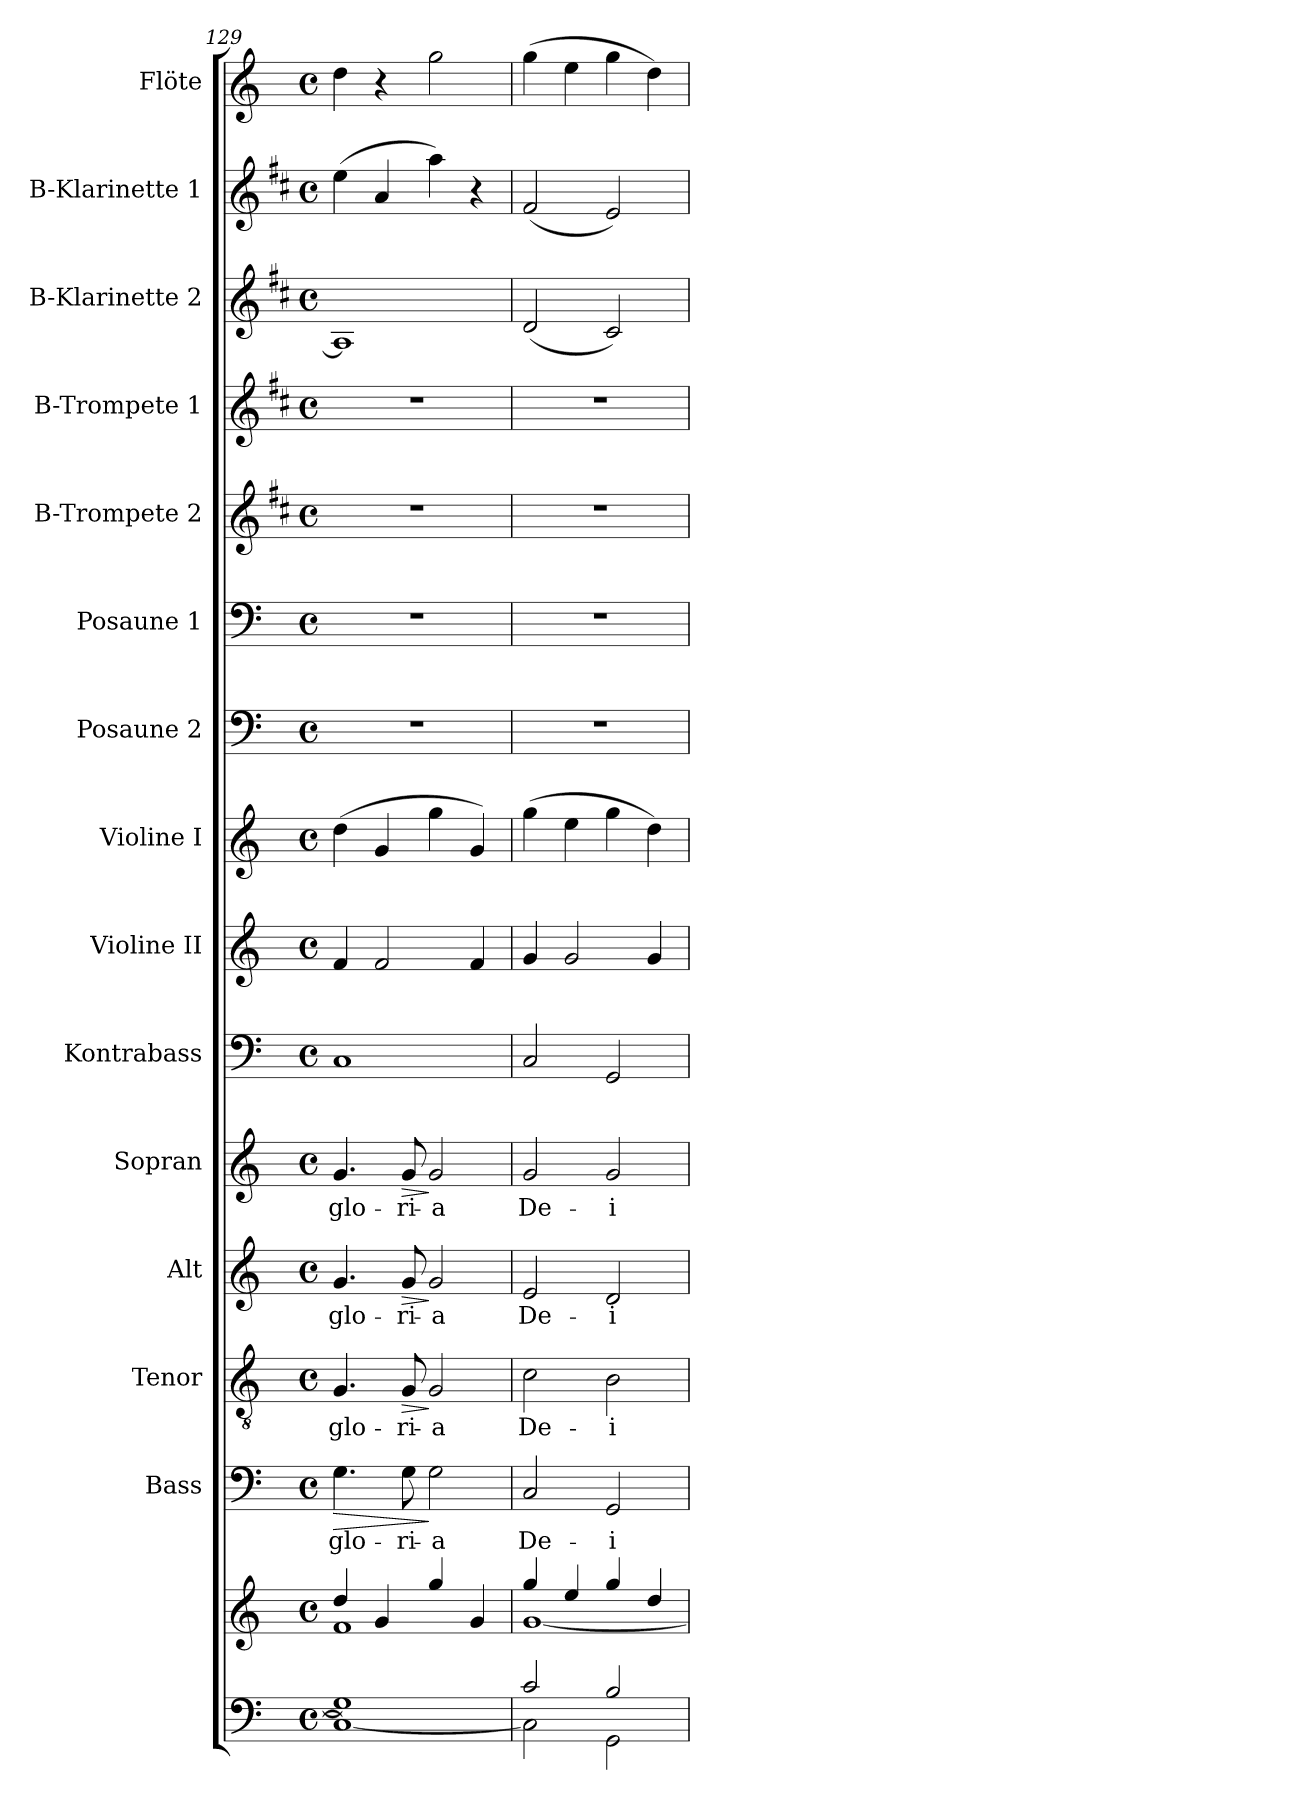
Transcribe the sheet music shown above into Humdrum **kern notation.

**kern	**kern	**kern	**text	**dynam	**kern	**text	**dynam	**kern	**text	**dynam	**kern	**text	**dynam	**kern	**kern	**kern	**kern	**kern	**kern	**kern	**kern	**kern	**kern
*part15	*part15	*part14	*part14	*part14	*part13	*part13	*part13	*part12	*part12	*part12	*part11	*part11	*part11	*part10	*part9	*part8	*part7	*part6	*part5	*part4	*part3	*part2	*part1
*staff16	*staff15	*staff14	*staff14	*staff14	*staff13	*staff13	*staff13	*staff12	*staff12	*staff12	*staff11	*staff11	*staff11	*staff10	*staff9	*staff8	*staff7	*staff6	*staff5	*staff4	*staff3	*staff2	*staff1
*	*	*I"Bass	*	*	*I"Tenor	*	*	*I"Alt	*	*	*I"Sopran	*	*	*I"Kontrabass	*I"Violine II	*I"Violine I	*I"Posaune 2	*I"Posaune 1	*I"B-Trompete 2	*I"B-Trompete 1	*I"B-Klarinette 2	*I"B-Klarinette 1	*I"Flöte
*	*	*I'B.	*	*	*I'T.	*	*	*I'A.	*	*	*I'S.	*	*	*I'Kb.	*I'Vl. II	*I'Vl. I	*I'Pos. 2	*I'Pos. 1	*I'B Trp. 2	*I'B Trp. 1	*I'B Kl. 2	*I'B Kl. 1	*I'Fl.
*clefF4	*clefG2	*clefF4	*	*	*clefGv2	*	*	*clefG2	*	*	*clefG2	*	*	*clefF4	*clefG2	*clefG2	*clefF4	*clefF4	*clefG2	*clefG2	*clefG2	*clefG2	*clefG2
*	*	*	*	*	*	*	*	*	*	*	*	*	*	*ITrd7c12	*	*	*	*	*ITrd1c2	*ITrd1c2	*ITrd1c2	*ITrd1c2	*
*k[]	*k[]	*k[]	*	*	*k[]	*	*	*k[]	*	*	*k[]	*	*	*k[]	*k[]	*k[]	*k[]	*k[]	*k[]	*k[]	*k[]	*k[]	*k[]
*C:	*C:	*C:	*	*	*C:	*	*	*C:	*	*	*C:	*	*	*C:	*C:	*C:	*C:	*C:	*C:	*C:	*C:	*C:	*C:
*M4/4	*M4/4	*M4/4	*	*	*M4/4	*	*	*M4/4	*	*	*M4/4	*	*	*M4/4	*M4/4	*M4/4	*M4/4	*M4/4	*M4/4	*M4/4	*M4/4	*M4/4	*M4/4
*met(c)	*met(c)	*met(c)	*	*	*met(c)	*	*	*met(c)	*	*	*met(c)	*	*	*met(c)	*met(c)	*met(c)	*met(c)	*met(c)	*met(c)	*met(c)	*met(c)	*met(c)	*met(c)
=129	=129	=129	=129	=129	=129	=129	=129	=129	=129	=129	=129	=129	=129	=129	=129	=129	=129	=129	=129	=129	=129	=129	=129
*^	*^	*	*	*	*	*	*	*	*	*	*	*	*	*	*	*	*	*	*	*	*	*	*
!	!	!	!	!	!LO:LY:b	!LO:HP:b	!	!LO:LY:b	!	!	!LO:LY:b	!	!	!LO:LY:b	!	!	!	!	!	!	!	!	!	!	!
1G]	1C_	4dd/	1f	4.G\	glo-	>	4.G/	glo-	.	4.g/	glo-	.	4.g/	glo-	.	1CC	4f/	(>4dd\	1r	1r	1r	1r	1G]	(>4dd\	4dd\
.	.	4g/	.	.	.	.	.	.	.	.	.	.	.	.	.	.	2f/	4g/	.	.	.	.	.	4g/	4r
!	!	!	!	!	!LO:LY:b	!	!	!LO:LY:b	!LO:HP:b	!	!LO:LY:b	!LO:HP:b	!	!LO:LY:b	!LO:HP:b	!	!	!	!	!	!	!	!	!	!
.	.	.	.	8G\	-ri-	.	8G/	-ri-	>	8g/	-ri-	>	8g/	-ri-	>	.	.	.	.	.	.	.	.	.	.
!	!	!	!	!	!LO:LY:b	!	!	!LO:LY:b	!	!	!LO:LY:b	!	!	!LO:LY:b	!	!	!	!	!	!	!	!	!	!	!
.	.	4gg/	.	2G\	-a	]	2G/	-a	]	2g/	-a	]	2g/	-a	]	.	.	4gg\	.	.	.	.	.	4gg\)	2gg\
.	.	4g/	.	.	.	.	.	.	.	.	.	.	.	.	.	.	4f/	4g/)	.	.	.	.	.	4r	.
!!LO:PB:g=z
=130	=130	=130	=130	=130	=130	=130	=130	=130	=130	=130	=130	=130	=130	=130	=130	=130	=130	=130	=130	=130	=130	=130	=130	=130	=130
!	!	!	!	!	!LO:LY:b	!	!	!LO:LY:b	!	!	!LO:LY:b	!	!	!LO:LY:b	!	!	!	!	!	!	!	!	!	!	!
2c/	2C\]	4gg/	[<1g	2C/	De-	.	2c\	De-	.	2e/	De-	.	2g/	De-	.	2CC/	4g/	(>4gg\	1r	1r	1r	1r	(<2c/	(<2e/	(>4gg\
.	.	4ee/	.	.	.	.	.	.	.	.	.	.	.	.	.	.	2g/	4ee\	.	.	.	.	.	.	4ee\
!	!	!	!	!	!LO:LY:b	!	!	!LO:LY:b	!	!	!LO:LY:b	!	!	!LO:LY:b	!	!	!	!	!	!	!	!	!	!	!
2B/	2GG\	4gg/	.	2GG/	-i	.	2B\	-i	.	2d/	-i	.	2g/	-i	.	2GGG/	.	4gg\	.	.	.	.	2B/)	2d/)	4gg\
.	.	4dd/	.	.	.	.	.	.	.	.	.	.	.	.	.	.	4g/	4dd\)	.	.	.	.	.	.	4dd\)
*v	*v	*	*	*	*	*	*	*	*	*	*	*	*	*	*	*	*	*	*	*	*	*	*	*	*
*	*v	*v	*	*	*	*	*	*	*	*	*	*	*	*	*	*	*	*	*	*	*	*	*	*
=	=	=	=	=	=	=	=	=	=	=	=	=	=	=	=	=	=	=	=	=	=	=	=
*-	*-	*-	*-	*-	*-	*-	*-	*-	*-	*-	*-	*-	*-	*-	*-	*-	*-	*-	*-	*-	*-	*-	*-
